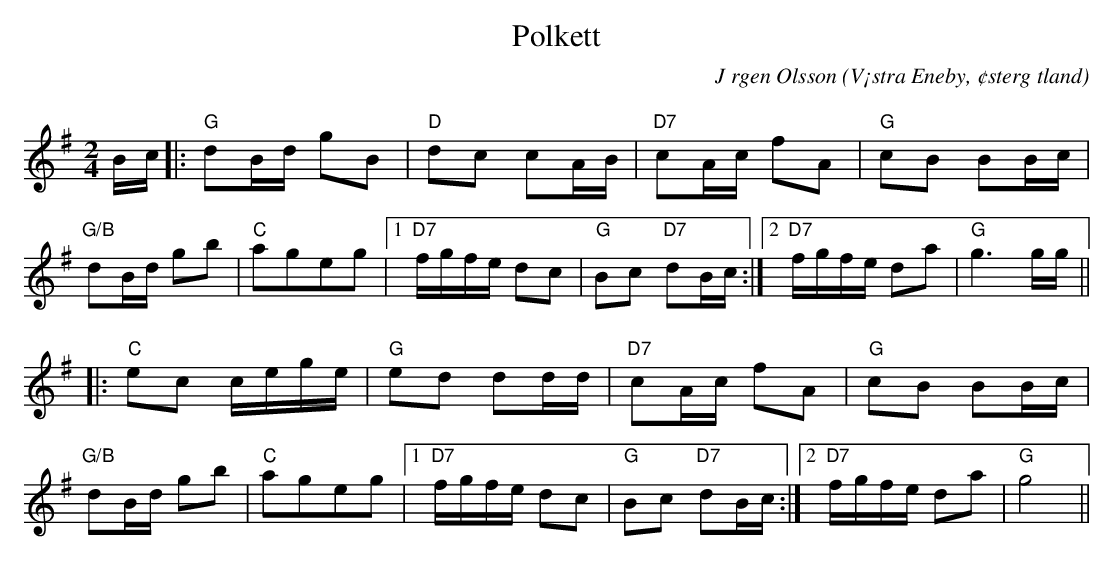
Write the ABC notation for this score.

X:1
T:Polkett
C:J rgen Olsson
O:V¡stra Eneby, ¢sterg tland
Q:100
M:2/4
L:1/8
K:G
B/2c/2|:"G"dB/2d/2 gB|"D"dc cA/2B/2|"D7"cA/2c/2 fA|"G"cB BB/2c/2|
"G/B"dB/2d/2 gb|"C"ageg|1"D7"f/g/f/e/ dc|"G" Bc "D7"dB/2c/2 :|2"D7"f/g/f/e/ da|"G" g3 g/2g/2 ||
|:"C"ec c/2e/2/g/2e/2 |"G"ed dd/2d/2|"D7"cA/2c/2 fA|"G"cB BB/2c/2|
"G/B"dB/2d/2 gb|"C"ageg|1"D7"f/g/f/e/ dc|"G" Bc "D7"dB/2c/2 :|2"D7"f/g/f/e/ da|"G" g4 ||
